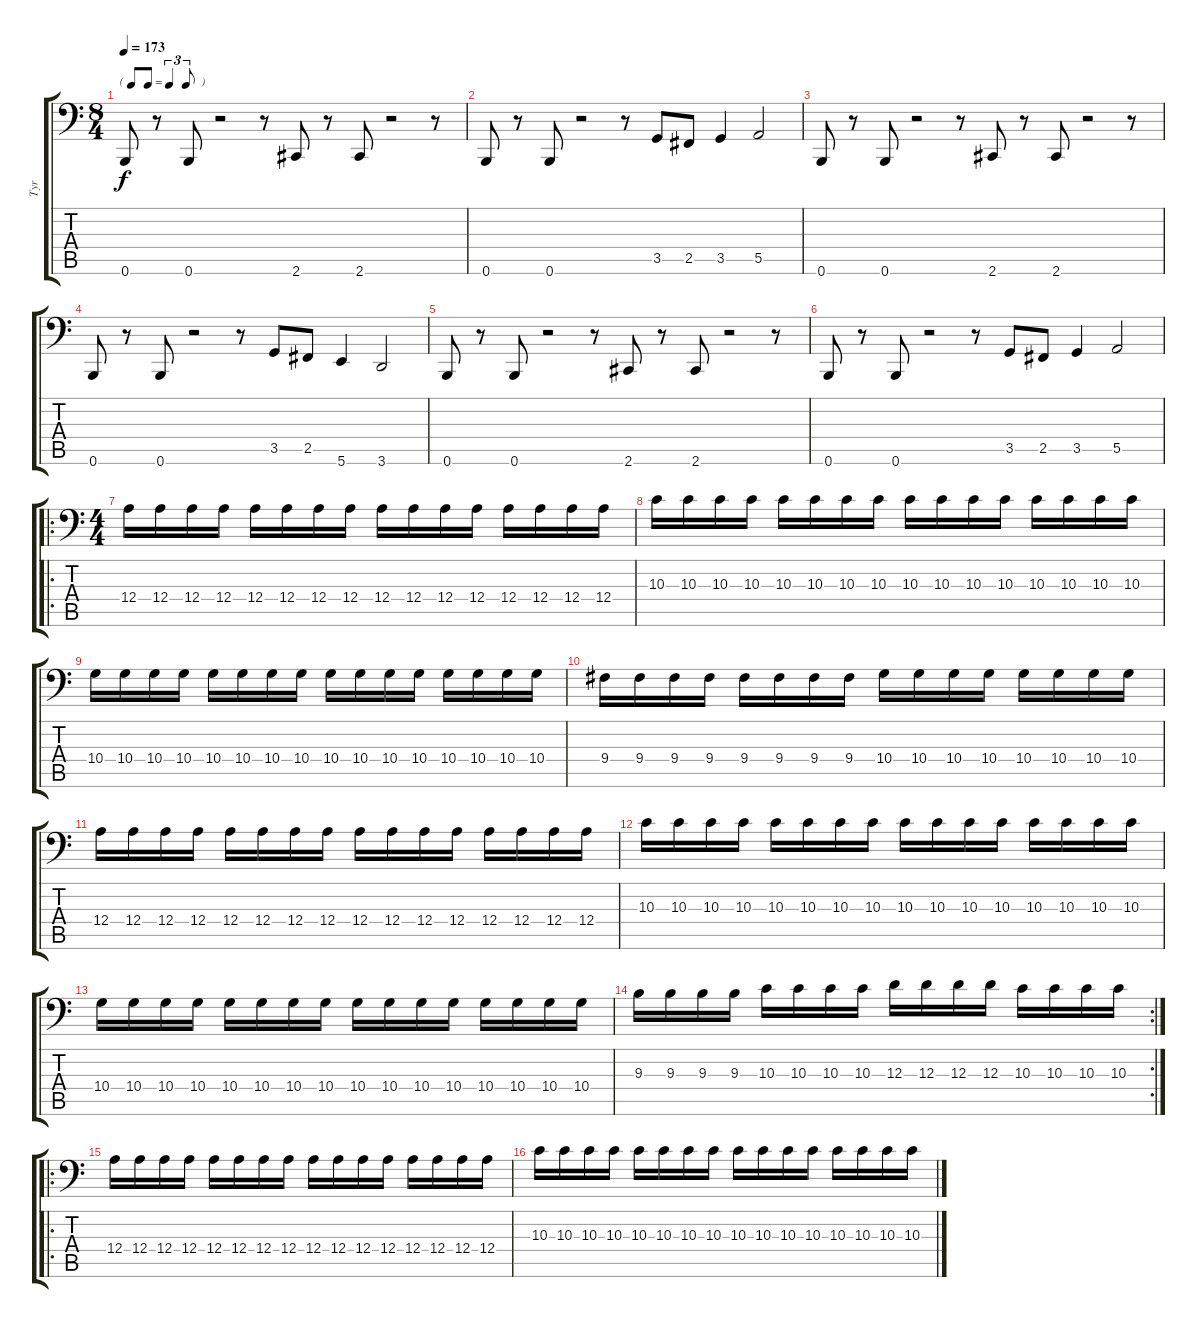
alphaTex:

\track ("Tyr" "Tyr") {instrument acousticbass}
\staff {score tabs}
\tuning (C3 G2 D2 A1 E1 B0) {hide}
\ts (8 4)
\tf triplet8th
\tempo 173
\clef f4
\ks c
0.6.8{dy f} r.8 0.6.8 r.2 r.8 2.6.8 r.8 2.6.8 r.2 r.8 |
0.6.8 r.8 0.6.8 r.2 r.8 3.5.8 2.5.8 3.5.4 5.5.2 |
0.6.8 r.8 0.6.8 r.2 r.8 2.6.8 r.8 2.6.8 r.2 r.8 |
0.6.8 r.8 0.6.8 r.2 r.8 3.5.8 2.5.8 5.6.4 3.6.2 |
0.6.8 r.8 0.6.8 r.2 r.8 2.6.8 r.8 2.6.8 r.2 r.8 |
0.6.8 r.8 0.6.8 r.2 r.8 3.5.8 2.5.8 3.5.4 5.5.2 |
\ro
\ts (4 4)
12.4.16 12.4.16 12.4.16 12.4.16 12.4.16 12.4.16 12.4.16 12.4.16 12.4.16 12.4.16 12.4.16 12.4.16 12.4.16 12.4.16 12.4.16 12.4.16 |
10.3.16 10.3.16 10.3.16 10.3.16 10.3.16 10.3.16 10.3.16 10.3.16 10.3.16 10.3.16 10.3.16 10.3.16 10.3.16 10.3.16 10.3.16 10.3.16 |
10.4.16 10.4.16 10.4.16 10.4.16 10.4.16 10.4.16 10.4.16 10.4.16 10.4.16 10.4.16 10.4.16 10.4.16 10.4.16 10.4.16 10.4.16 10.4.16 |
9.4.16 9.4.16 9.4.16 9.4.16 9.4.16 9.4.16 9.4.16 9.4.16 10.4.16 10.4.16 10.4.16 10.4.16 10.4.16 10.4.16 10.4.16 10.4.16 |
12.4.16 12.4.16 12.4.16 12.4.16 12.4.16 12.4.16 12.4.16 12.4.16 12.4.16 12.4.16 12.4.16 12.4.16 12.4.16 12.4.16 12.4.16 12.4.16 |
10.3.16 10.3.16 10.3.16 10.3.16 10.3.16 10.3.16 10.3.16 10.3.16 10.3.16 10.3.16 10.3.16 10.3.16 10.3.16 10.3.16 10.3.16 10.3.16 |
10.4.16 10.4.16 10.4.16 10.4.16 10.4.16 10.4.16 10.4.16 10.4.16 10.4.16 10.4.16 10.4.16 10.4.16 10.4.16 10.4.16 10.4.16 10.4.16 |
\rc 2
9.3.16 9.3.16 9.3.16 9.3.16 10.3.16 10.3.16 10.3.16 10.3.16 12.3.16 12.3.16 12.3.16 12.3.16 10.3.16 10.3.16 10.3.16 10.3.16 |
\ro
12.4.16 12.4.16 12.4.16 12.4.16 12.4.16 12.4.16 12.4.16 12.4.16 12.4.16 12.4.16 12.4.16 12.4.16 12.4.16 12.4.16 12.4.16 12.4.16 |
10.3.16 10.3.16 10.3.16 10.3.16 10.3.16 10.3.16 10.3.16 10.3.16 10.3.16 10.3.16 10.3.16 10.3.16 10.3.16 10.3.16 10.3.16 10.3.16
